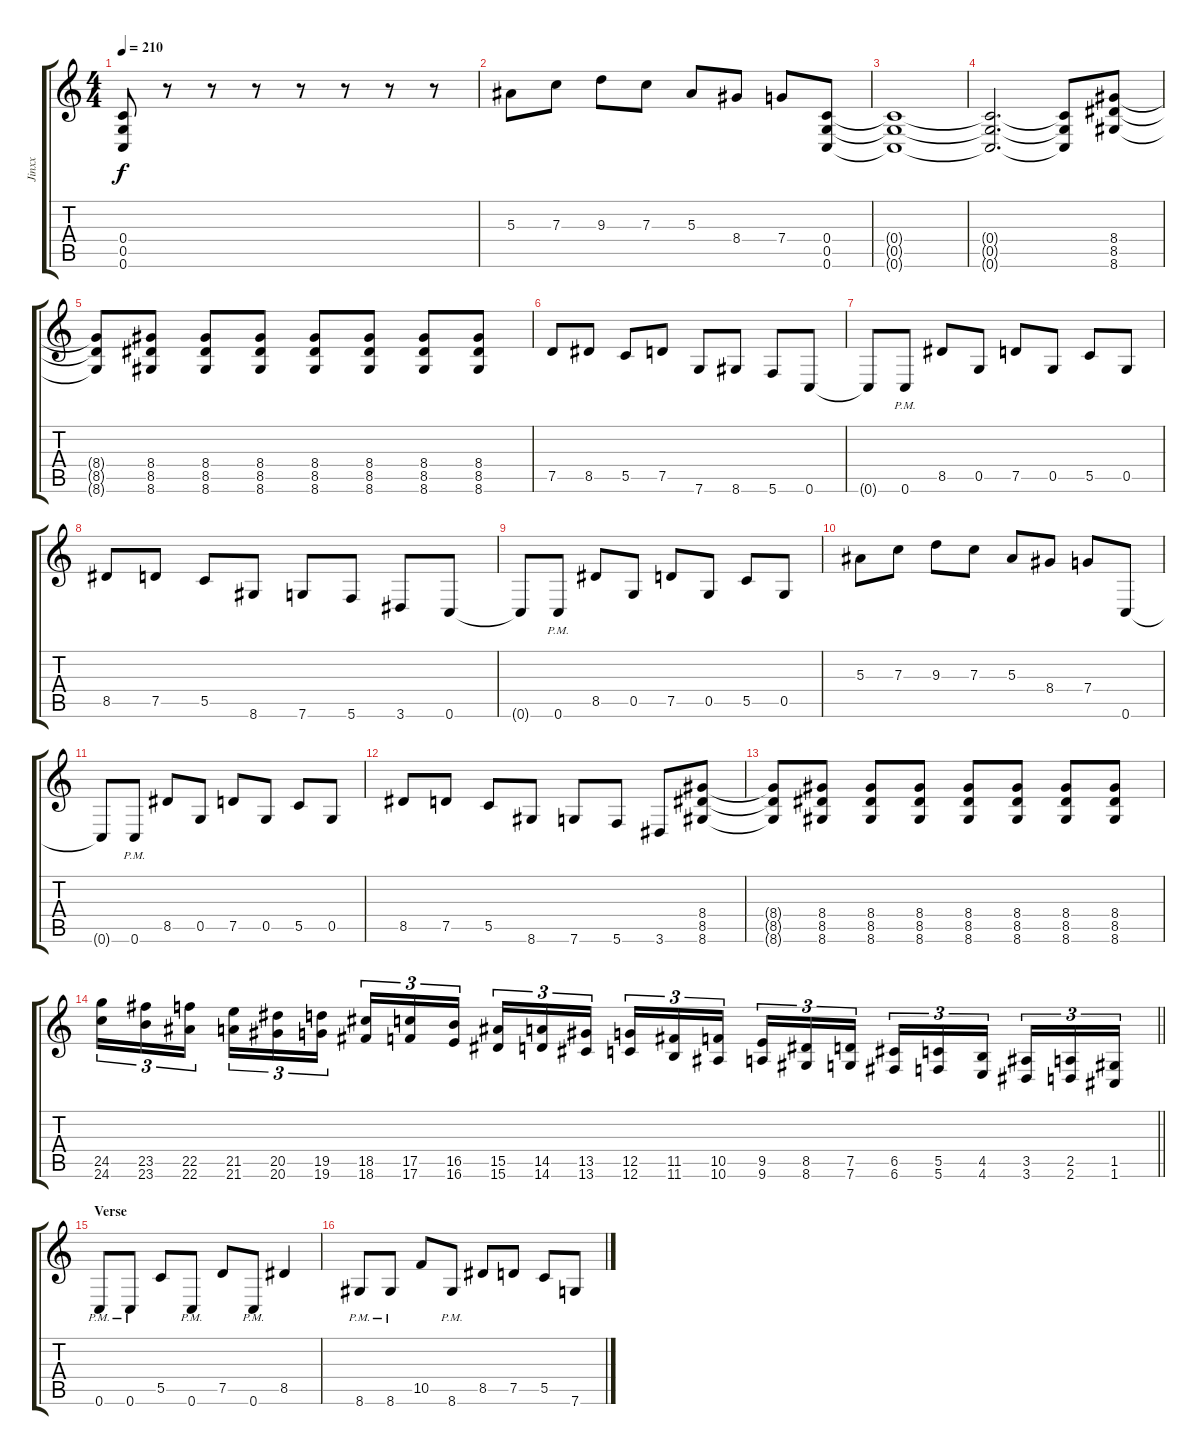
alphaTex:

\track ("Jinxx" "Jinxx") {instrument distortionguitar}
\staff {score tabs}
\tuning (D4 A3 F3 C3 G2 C2) {hide}
\ts (4 4)
\tempo 210
\clef g2
\ks c
(0.4{t} 0.5{t} 0.6{t}).8{dy f} r.8 r.8 r.8 r.8 r.8 r.8 r.8 |
5.3.8 7.3.8 9.3.8 7.3.8 5.3.8 8.4.8 7.4.8 (0.4 0.5 0.6).8 |
(0.4{t} 0.5{t} 0.6{t}).1 |
(0.4{t} 0.5{t} 0.6{t}).2{d} (0.4{t} 0.5{t} 0.6{t}).8 (8.4 8.5 8.6).8 |
(8.4{t} 8.5{t} 8.6{t}).8 (8.4 8.5 8.6).8 (8.4 8.5 8.6).8 (8.4 8.5 8.6).8 (8.4 8.5 8.6).8 (8.4 8.5 8.6).8 (8.4 8.5 8.6).8 (8.4 8.5 8.6).8 |
7.5.8 8.5.8 5.5.8 7.5.8 7.6.8 8.6.8 5.6.8 0.6.8 |
0.6{t}.8 0.6{pm}.8 8.5.8 0.5.8 7.5.8 0.5.8 5.5.8 0.5.8 |
8.5.8 7.5.8 5.5.8 8.6.8 7.6.8 5.6.8 3.6.8 0.6.8 |
0.6{t}.8 0.6{pm}.8 8.5.8 0.5.8 7.5.8 0.5.8 5.5.8 0.5.8 |
5.3.8 7.3.8 9.3.8 7.3.8 5.3.8 8.4.8 7.4.8 0.6.8 |
0.6{t}.8 0.6{pm}.8 8.5.8 0.5.8 7.5.8 0.5.8 5.5.8 0.5.8 |
8.5.8 7.5.8 5.5.8 8.6.8 7.6.8 5.6.8 3.6.8 (8.4 8.5 8.6).8 |
(8.4{t} 8.5{t} 8.6{t}).8 (8.4 8.5 8.6).8 (8.4 8.5 8.6).8 (8.4 8.5 8.6).8 (8.4 8.5 8.6).8 (8.4 8.5 8.6).8 (8.4 8.5 8.6).8 (8.4 8.5 8.6).8 |
\barLineRight lightlight
(24.5 24.6).16{tu (3 2)} (23.5 23.6).16{tu (3 2)} (22.5 22.6).16{tu (3 2)} (21.5 21.6).16{tu (3 2)} (20.5 20.6).16{tu (3 2)} (19.5 19.6).16{tu (3 2)} (18.5 18.6).16{tu (3 2)} (17.5 17.6).16{tu (3 2)} (16.5 16.6).16{tu (3 2)} (15.5 15.6).16{tu (3 2)} (14.5 14.6).16{tu (3 2)} (13.5 13.6).16{tu (3 2)} (12.5 12.6).16{tu (3 2)} (11.5 11.6).16{tu (3 2)} (10.5 10.6).16{tu (3 2)} (9.5 9.6).16{tu (3 2)} (8.5 8.6).16{tu (3 2)} (7.5 7.6).16{tu (3 2)} (6.5 6.6).16{tu (3 2)} (5.5 5.6).16{tu (3 2)} (4.5 4.6).16{tu (3 2)} (3.5 3.6).16{tu (3 2)} (2.5 2.6).16{tu (3 2)} (1.5 1.6).16{tu (3 2)} |
\section ("" "Verse")
0.6{pm}.8 0.6{pm}.8 5.5.8 0.6{pm}.8 7.5.8 0.6{pm}.8 8.5.4 |
8.6{pm}.8 8.6{pm}.8 10.5.8 8.6{pm}.8 8.5.8 7.5.8 5.5.8 7.6.8
